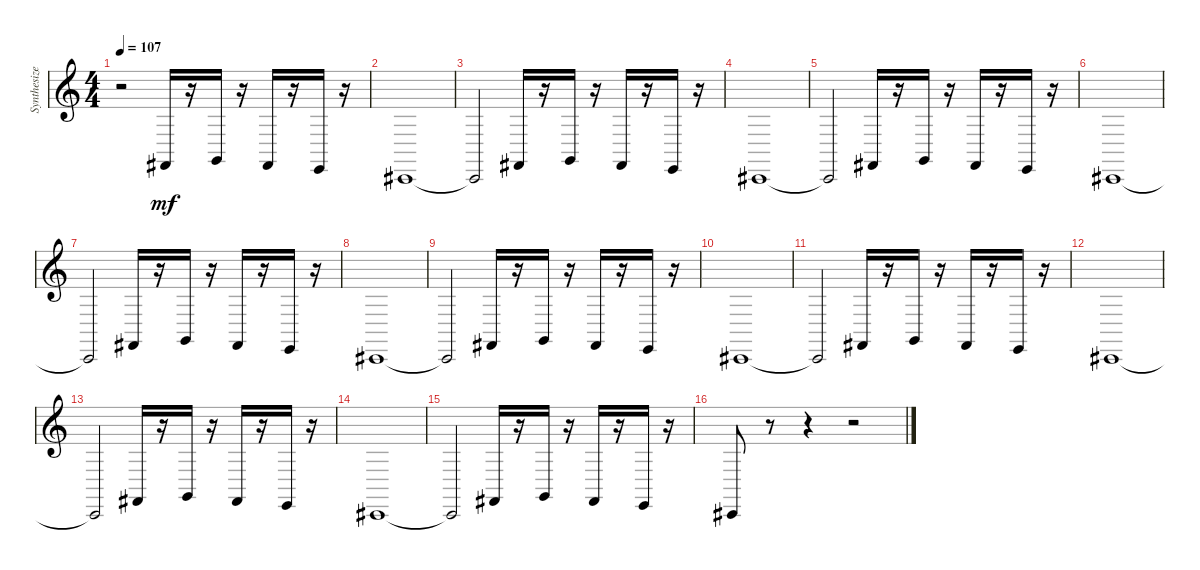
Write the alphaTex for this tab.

\track ("Synthesizer" "Synthesize") {instrument lead7fifths}
\staff {score}
\tuning (E4 B3 G3 D3 A2 E2 B1) {hide}
\ts (4 4)
\tempo 107
\clef g2
\ks c
r.2{dy mf} 2.6.16 r.16 3.6.16 r.16 2.6.16 r.16 0.6.16 r.16 |
2.7.1 |
2.7{t}.2 2.6.16 r.16 3.6.16 r.16 2.6.16 r.16 0.6.16 r.16 |
2.7.1 |
2.7{t}.2 2.6.16 r.16 3.6.16 r.16 2.6.16 r.16 0.6.16 r.16 |
2.7.1 |
2.7{t}.2 2.6.16 r.16 3.6.16 r.16 2.6.16 r.16 0.6.16 r.16 |
2.7.1 |
2.7{t}.2 2.6.16 r.16 3.6.16 r.16 2.6.16 r.16 0.6.16 r.16 |
2.7.1 |
2.7{t}.2 2.6.16 r.16 3.6.16 r.16 2.6.16 r.16 0.6.16 r.16 |
2.7.1 |
2.7{t}.2 2.6.16 r.16 3.6.16 r.16 2.6.16 r.16 0.6.16 r.16 |
2.7.1 |
2.7{t}.2 2.6.16 r.16 3.6.16 r.16 2.6.16 r.16 0.6.16 r.16 |
2.7.8 r.8 r.4 r.2
